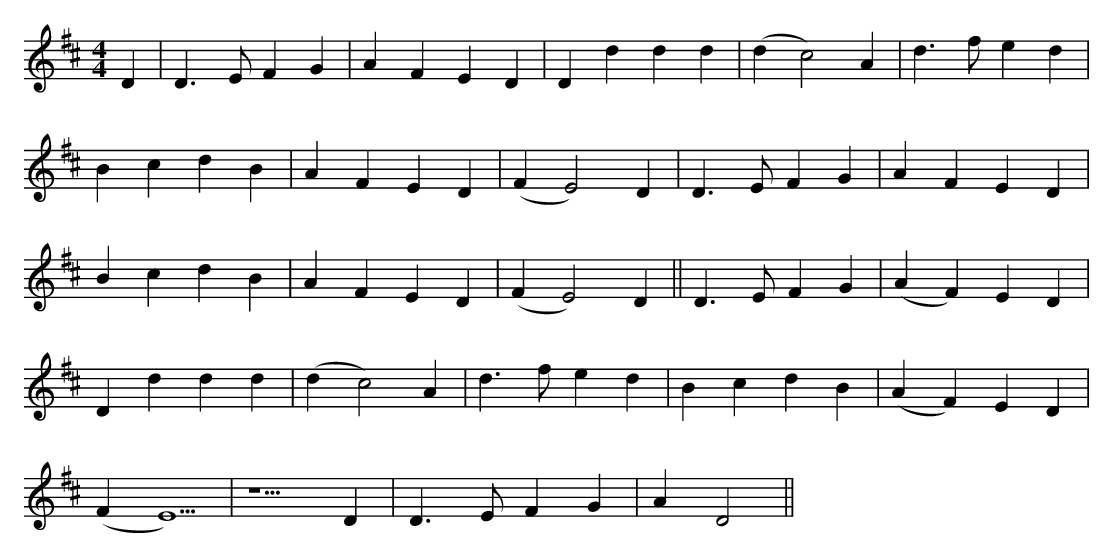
X:1
M:4/4
K:D
D2|D3EF2G2|A2F2E2D2|D2d2d2d2|(d2c4)A2|d3fe2d2|
B2c2d2B2|A2F2E2D2|(F2E4)D2|D3EF2G2|A2F2E2D2|
B2c2d2B2|A2F2E2D2|(F2E4)D2||D3EF2G2|(A2F2)E2D2|
D2d2d2d2|(d2c4)A2|d3fe2d2|B2c2d2B2|(A2F2)E2D2|
(F2E5)|z5D2|D3EF2G2|A2D4||
